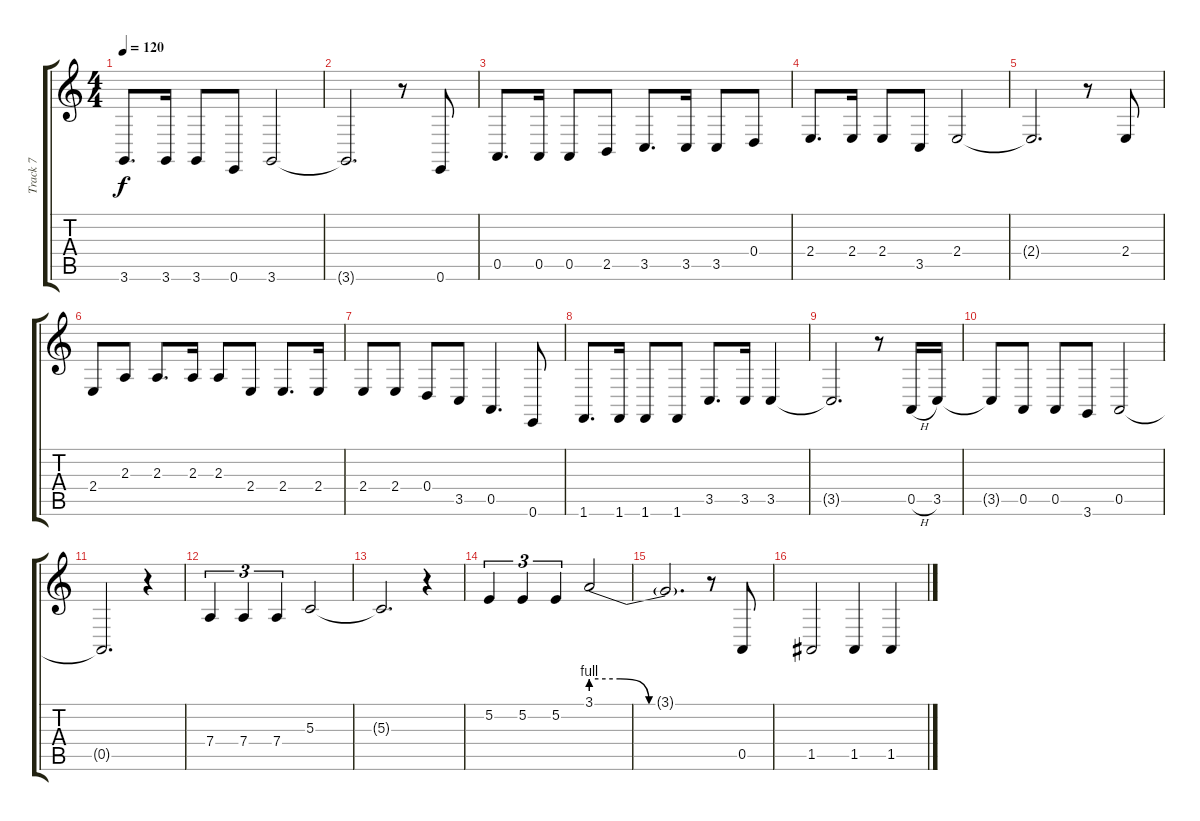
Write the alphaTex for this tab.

\track ("Track 7" "Track 7") {instrument lead6voice}
\staff {score tabs}
\tuning (E4 B3 G3 D3 A2 E2) {hide}
\ts (4 4)
\tempo 120
\clef g2
\ks c
3.6.8{d dy f} 3.6.16 3.6.8 0.6.8 3.6.2 |
3.6{t}.2{d} r.8 0.6.8 |
0.5.8{d} 0.5.16 0.5.8 2.5.8 3.5.8{d} 3.5.16 3.5.8 0.4.8 |
2.4.8{d} 2.4.16 2.4.8 3.5.8 2.4.2 |
2.4{t}.2{d} r.8 2.4.8 |
2.4.8 2.3.8 2.3.8{d} 2.3.16 2.3.8 2.4.8 2.4.8{d} 2.4.16 |
2.4.8 2.4.8 0.4.8 3.5.8 0.5.4{d} 0.6.8 |
1.6.8{d} 1.6.16 1.6.8 1.6.8 3.5.8{d} 3.5.16 3.5.4 |
3.5{t}.2{d} r.8 0.5{h}.16 3.5.16 |
3.5{t}.8 0.5.8 0.5.8 3.6.8 0.5.2 |
0.5{t}.2{d} r.4 |
7.4.4{tu (3 2)} 7.4.4{tu (3 2)} 7.4.4{tu (3 2)} 5.3.2 |
5.3{t}.2{d} r.4 |
5.2.4{tu (3 2)} 5.2.4{tu (3 2)} 5.2.4{tu (3 2)} 3.1{be (custom 0 4 15 4 30 0 60 0)}.2 |
3.1{t}.2{d} r.8 0.5.8 |
1.5.2 1.5.4 1.5.4
